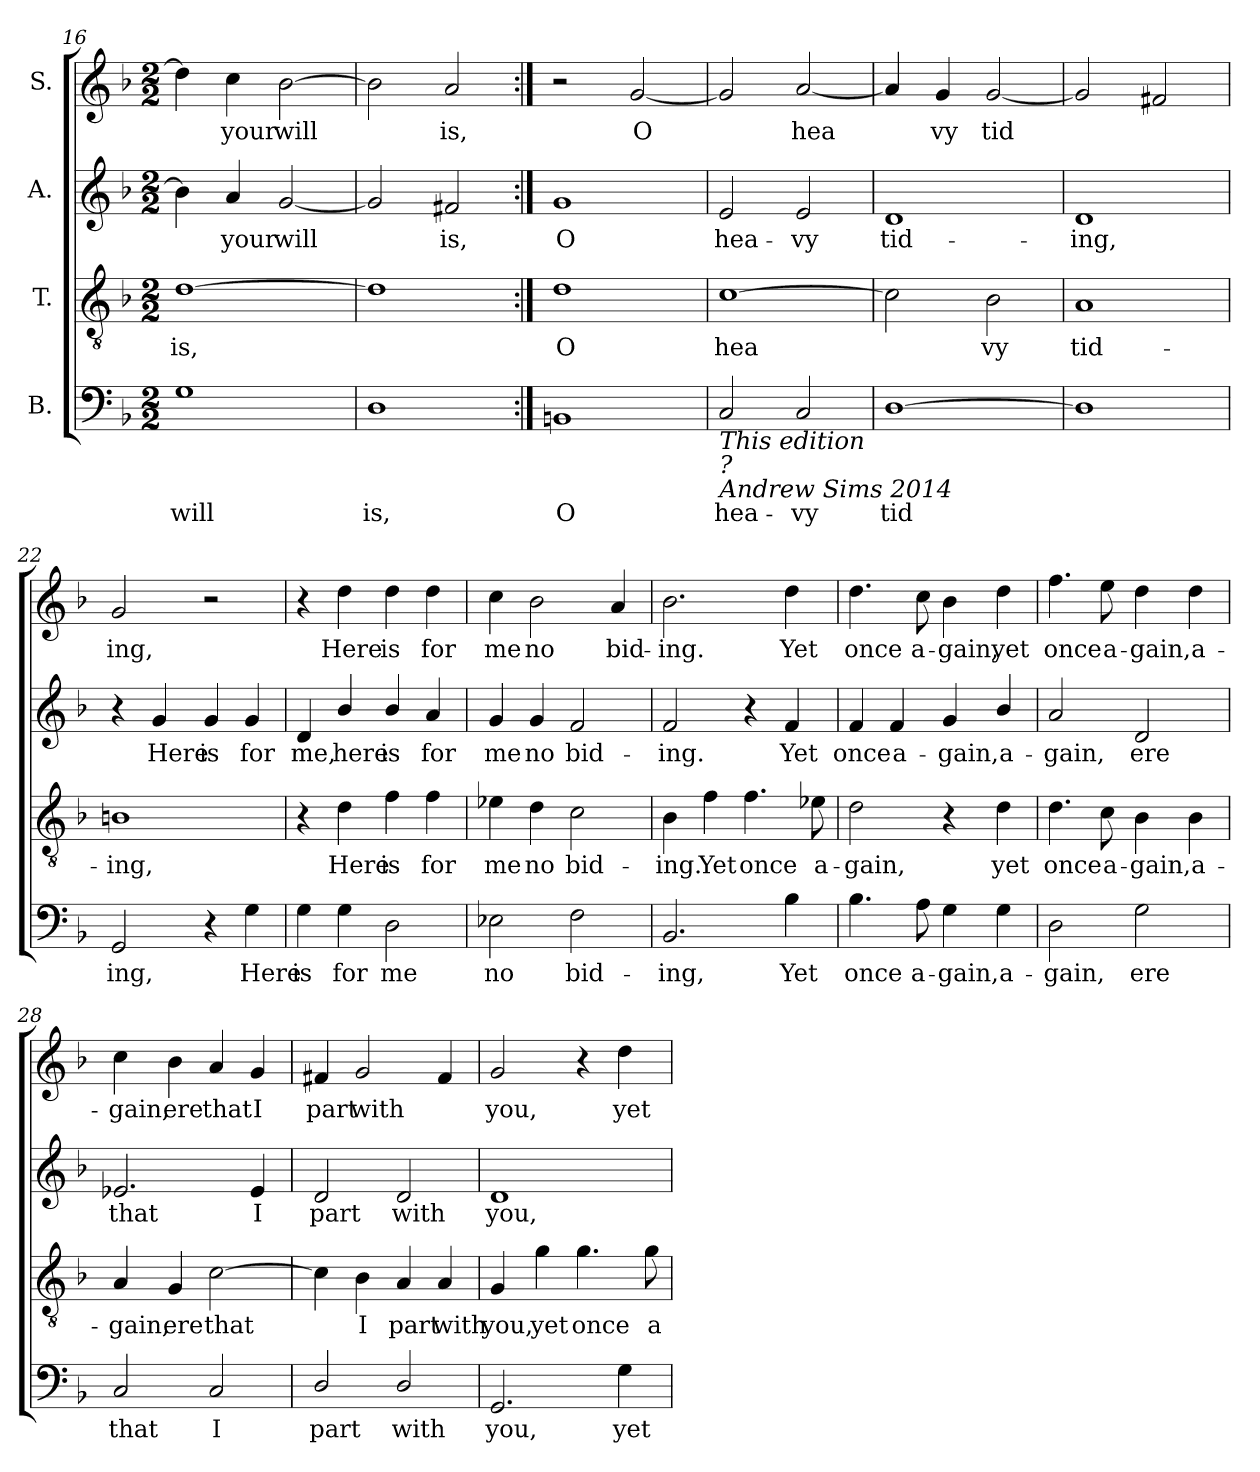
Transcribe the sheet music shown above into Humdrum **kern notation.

**kern	**text	**kern	**text	**kern	**text	**kern	**text
*part4	*part4	*part3	*part3	*part2	*part2	*part1	*part1
*staff4	*staff4	*staff3	*staff3	*staff2	*staff2	*staff1	*staff1
*I"B.	*	*I"T.	*	*I"A.	*	*I"S.	*
*clefF4	*	*clefGv2	*	*clefG2	*	*clefG2	*
*k[b-]	*	*k[b-]	*	*k[b-]	*	*k[b-]	*
*F:	*	*F:	*	*F:	*	*F:	*
*M2/2	*	*M2/2	*	*M2/2	*	*M2/2	*
=16	=16	=16	=16	=16	=16	=16	=16
!	!LO:LY:b	!	!LO:LY:b	!	!	!	!
1G	will	[1d	is,	4b-\]	.	4dd\]	.
!	!	!	!	!	!LO:LY:b	!	!LO:LY:b
.	.	.	.	4a/	your	4cc\	your
!	!	!	!	!	!LO:LY:b	!	!LO:LY:b
.	.	.	.	[2g/	will	[2b-\	will
=17	=17	=17	=17	=17	=17	=17	=17
!	!LO:LY:b	!	!	!	!	!	!
1D	is,	1d]	.	2g/]	.	2b-\]	.
!	!	!	!	!	!LO:LY:b	!	!LO:LY:b
.	.	.	.	2f#X/	is,	2a/	is,
!!LO:PB:g=z
=18:|!	=18:|!	=18:|!	=18:|!	=18:|!	=18:|!	=18:|!	=18:|!
!	!LO:LY:b	!	!LO:LY:b	!	!LO:LY:b	!	!
1BBn	O	1d	O	1g	O	2r	.
!	!	!	!	!	!	!	!LO:LY:b
.	.	.	.	.	.	[2g/	O
=19	=19	=19	=19	=19	=19	=19	=19
!LO:TX:b:i:t=This edition	!	!	!	!	!	!	!
!LO:TX:b:i:t=?	!	!	!	!	!	!	!
!LO:TX:b:i:t=Andrew Sims 2014	!	!	!	!	!	!	!
!	!LO:LY:b	!	!LO:LY:b	!	!LO:LY:b	!	!
2C/	hea-	[1c	hea	2e/	hea-	2g/]	.
!	!LO:LY:b	!	!	!	!LO:LY:b	!	!LO:LY:b
2C/	-vy	.	.	2e/	-vy	[2a/	hea
=20	=20	=20	=20	=20	=20	=20	=20
!	!LO:LY:b	!	!	!	!LO:LY:b	!	!
[1D	tid	2c\]	.	1d	tid-	4a/]	.
!	!	!	!	!	!	!	!LO:LY:b
.	.	.	.	.	.	4g/	vy
!	!	!	!LO:LY:b	!	!	!	!LO:LY:b
.	.	2B-\	vy	.	.	[2g/	tid
=21	=21	=21	=21	=21	=21	=21	=21
!	!	!	!LO:LY:b	!	!LO:LY:b	!	!
1D]	.	1A	tid-	1d	-ing,	2g/]	.
.	.	.	.	.	.	2f#X/	.
=22	=22	=22	=22	=22	=22	=22	=22
!	!LO:LY:b	!	!LO:LY:b	!	!	!	!LO:LY:b
2GG/	ing,	1Bn	-ing,	4r	.	2g/	ing,
!	!	!	!	!	!LO:LY:b	!	!
.	.	.	.	4g/	Here	.	.
!	!	!	!	!	!LO:LY:b	!	!
4r	.	.	.	4g/	is	2r	.
!	!LO:LY:b	!	!	!	!LO:LY:b	!	!
4G\	Here	.	.	4g/	for	.	.
=23	=23	=23	=23	=23	=23	=23	=23
!	!LO:LY:b	!	!	!	!LO:LY:b	!	!
4G\	is	4r	.	4d/	me,	4r	.
!	!LO:LY:b	!	!LO:LY:b	!	!LO:LY:b	!	!LO:LY:b
4G\	for	4d\	Here	4b-/	here	4dd\	Here
!	!LO:LY:b	!	!LO:LY:b	!	!LO:LY:b	!	!LO:LY:b
2D\	me	4f\	is	4b-/	is	4dd\	is
!	!	!	!LO:LY:b	!	!LO:LY:b	!	!LO:LY:b
.	.	4f\	for	4a/	for	4dd\	for
=24	=24	=24	=24	=24	=24	=24	=24
!	!LO:LY:b	!	!LO:LY:b	!	!LO:LY:b	!	!LO:LY:b
2E-X\	no	4e-X\	me	4g/	me	4cc\	me
!	!	!	!LO:LY:b	!	!LO:LY:b	!	!LO:LY:b
.	.	4d\	no	4g/	no	2b-\	no
!	!LO:LY:b	!	!LO:LY:b	!	!LO:LY:b	!	!
2F\	bid-	2c\	bid-	2f/	bid-	.	.
!	!	!	!	!	!	!	!LO:LY:b
.	.	.	.	.	.	4a/	bid-
=25	=25	=25	=25	=25	=25	=25	=25
!	!LO:LY:b	!	!LO:LY:b	!	!LO:LY:b	!	!LO:LY:b
2.BB-/	-ing,	4B-\	-ing.	2f/	-ing.	2.b-\	-ing.
!	!	!	!LO:LY:b	!	!	!	!
.	.	4f\	Yet	.	.	.	.
!	!	!	!LO:LY:b	!	!	!	!
.	.	4.f\	once	4r	.	.	.
!	!LO:LY:b	!	!	!	!LO:LY:b	!	!LO:LY:b
4B-\	Yet	.	.	4f/	Yet	4dd\	Yet
!	!	!	!LO:LY:b	!	!	!	!
.	.	8e-X\	a-	.	.	.	.
!!LO:LB:g=z
=26	=26	=26	=26	=26	=26	=26	=26
!	!LO:LY:b	!	!LO:LY:b	!	!LO:LY:b	!	!LO:LY:b
4.B-\	once	2d\	-gain,	4f/	once	4.dd\	once
!	!	!	!	!	!LO:LY:b	!	!
.	.	.	.	4f/	a-	.	.
!	!LO:LY:b	!	!	!	!	!	!LO:LY:b
8A\	a-	.	.	.	.	8cc\	a-
!	!LO:LY:b	!	!	!	!LO:LY:b	!	!LO:LY:b
4G\	-gain,	4r	.	4g/	-gain,	4b-\	-gain,
!	!LO:LY:b	!	!LO:LY:b	!	!LO:LY:b	!	!LO:LY:b
4G\	a-	4d\	yet	4b-/	a-	4dd\	yet
=27	=27	=27	=27	=27	=27	=27	=27
!	!LO:LY:b	!	!LO:LY:b	!	!LO:LY:b	!	!LO:LY:b
2D\	-gain,	4.d\	once	2a/	-gain,	4.ff\	once
!	!	!	!LO:LY:b	!	!	!	!LO:LY:b
.	.	8c\	a-	.	.	8ee\	a-
!	!LO:LY:b	!	!LO:LY:b	!	!LO:LY:b	!	!LO:LY:b
2G\	ere	4B-\	-gain,	2d/	ere	4dd\	-gain,
!	!	!	!LO:LY:b	!	!	!	!LO:LY:b
.	.	4B-\	a-	.	.	4dd\	a-
=28	=28	=28	=28	=28	=28	=28	=28
!	!LO:LY:b	!	!LO:LY:b	!	!LO:LY:b	!	!LO:LY:b
2C/	that	4A/	-gain,	2.e-X/	that	4cc\	-gain,
!	!	!	!LO:LY:b	!	!	!	!LO:LY:b
.	.	4G/	ere	.	.	4b-\	ere
!	!LO:LY:b	!	!LO:LY:b	!	!	!	!LO:LY:b
2C/	I	[2c\	that	.	.	4a/	that
!	!	!	!	!	!LO:LY:b	!	!LO:LY:b
.	.	.	.	4e-/	I	4g/	I
=29	=29	=29	=29	=29	=29	=29	=29
!	!LO:LY:b	!	!	!	!LO:LY:b	!	!LO:LY:b
2D/	part	4c\]	.	2d/	part	4f#X/	part
!	!	!	!LO:LY:b	!	!	!	!LO:LY:b
.	.	4B-\	I	.	.	2g/	with
!	!LO:LY:b	!	!LO:LY:b	!	!LO:LY:b	!	!
2D/	with	4A/	part	2d/	with	.	.
!	!	!	!LO:LY:b	!	!	!	!
.	.	4A/	with	.	.	4f#/	.
=30	=30	=30	=30	=30	=30	=30	=30
!	!LO:LY:b	!	!LO:LY:b	!	!LO:LY:b	!	!LO:LY:b
2.GG/	you,	4G/	you,	1d	you,	2g/	you,
!	!	!	!LO:LY:b	!	!	!	!
.	.	4g\	yet	.	.	.	.
!	!	!	!LO:LY:b	!	!	!	!
.	.	4.g\	once	.	.	4r	.
!	!LO:LY:b	!	!	!	!	!	!LO:LY:b
4G\	yet	.	.	.	.	4dd\	yet
!	!	!	!LO:LY:b	!	!	!	!
.	.	8g\	a-	.	.	.	.
=	=	=	=	=	=	=	=
*-	*-	*-	*-	*-	*-	*-	*-
